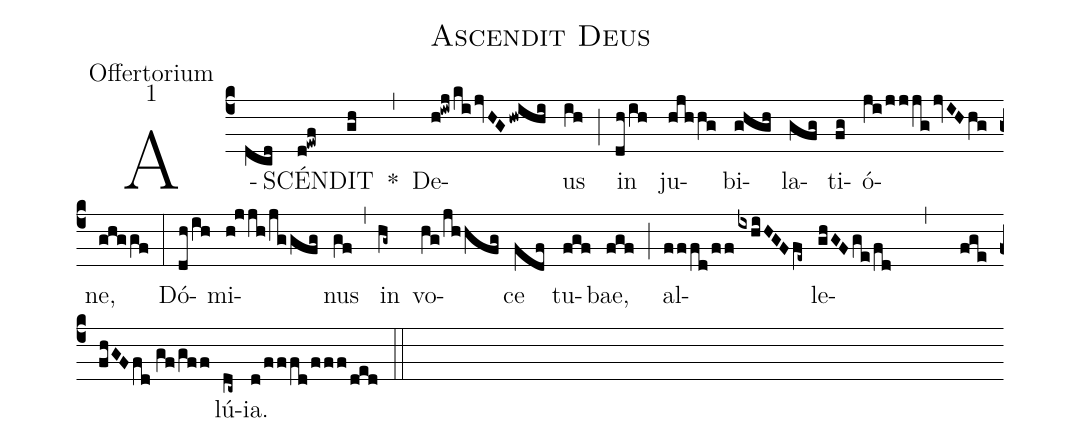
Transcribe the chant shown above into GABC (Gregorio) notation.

name:Ascendit Deus;
office-part:Offertorium;
mode:1;
%%
(c4) A(dcd)SCÉN(d!ewf)DIT(gh) *(,) De(h!iwj/ki/jvHG/hwihi)us(ih) (;) in(dh/ih) ju(hjhhg)bi(ghgh)la(gfg)ti(fg)ó(ji/jjjg/jvIH/hg)ne,(ghggf) (:) Dó(dh/ih)mi(h!jjh/jggfg)nus(gf) (,) in(hg~) vo(hg/jhhfg)ce(fdf) tu(fgf)bae,(fgf) (;) al(fffd/ffixhiHGFfe~)le(ghGF/ge/fd , fge/fhGF/fd//gf/gff)lú(dc~)ia.(d/fffd/fff/ded) (::)
